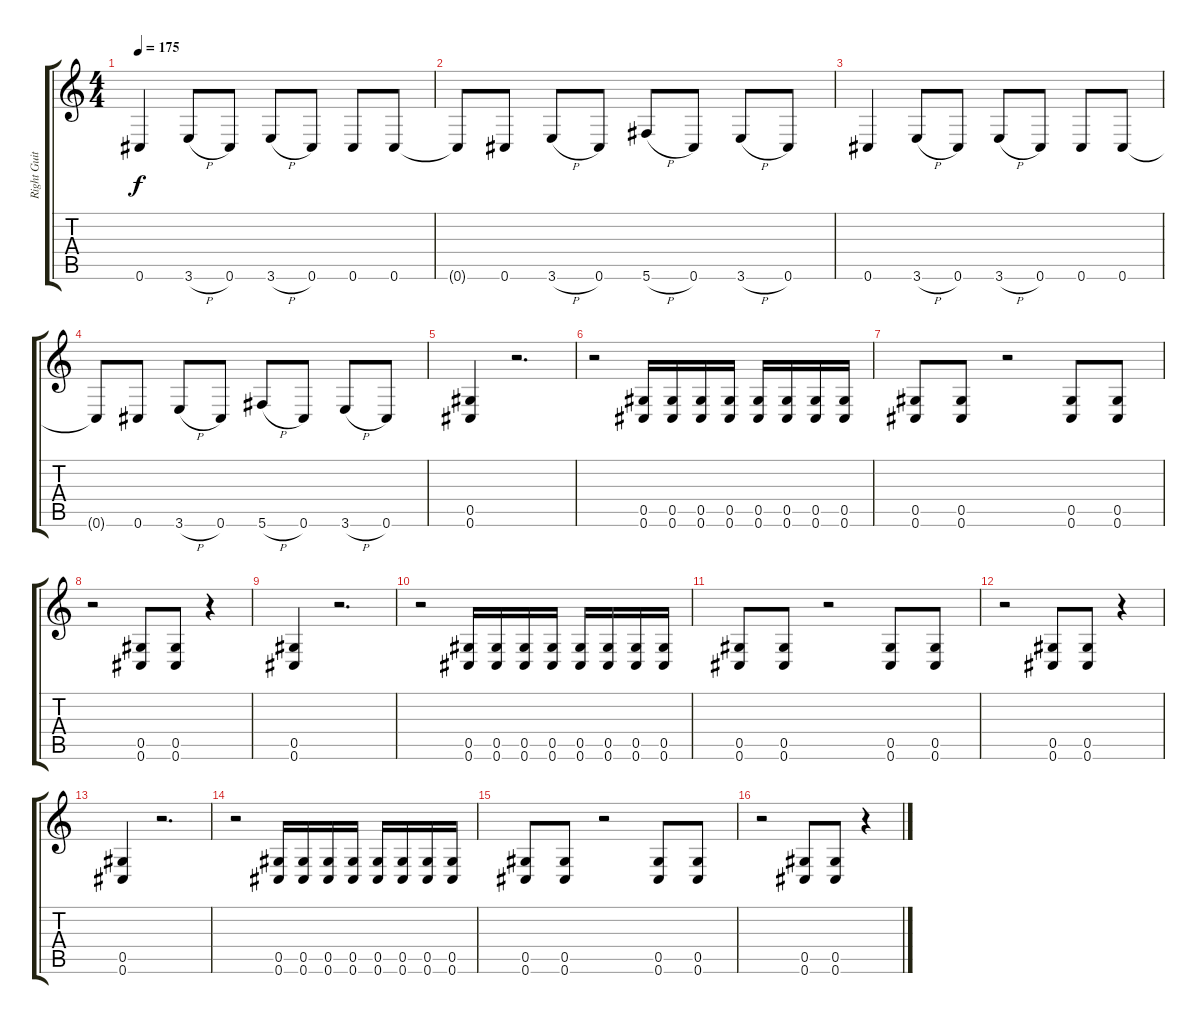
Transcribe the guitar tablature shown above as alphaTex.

\track ("Right Guitar" "Right Guit") {instrument distortionguitar}
\staff {score tabs}
\tuning (Eb4 Bb3 Gb3 Db3 Ab2 Db2) {hide}
\ts (4 4)
\tempo 175
\clef g2
\ks c
0.6.4{dy f} 3.6{h}.8 0.6.8 3.6{h}.8 0.6.8 0.6.8 0.6.8 |
0.6{t}.8 0.6.8 3.6{h}.8 0.6.8 5.6{h}.8 0.6.8 3.6{h}.8 0.6.8 |
0.6.4 3.6{h}.8 0.6.8 3.6{h}.8 0.6.8 0.6.8 0.6.8 |
0.6{t}.8 0.6.8 3.6{h}.8 0.6.8 5.6{h}.8 0.6.8 3.6{h}.8 0.6.8 |
(0.5 0.6).4 r.2{d} |
r.2 (0.5 0.6).16 (0.5 0.6).16 (0.5 0.6).16 (0.5 0.6).16 (0.5 0.6).16 (0.5 0.6).16 (0.5 0.6).16 (0.5 0.6).16 |
(0.5 0.6).8 (0.5 0.6).8 r.2 (0.5 0.6).8 (0.5 0.6).8 |
r.2 (0.5 0.6).8 (0.5 0.6).8 r.4 |
(0.5 0.6).4 r.2{d} |
r.2 (0.5 0.6).16 (0.5 0.6).16 (0.5 0.6).16 (0.5 0.6).16 (0.5 0.6).16 (0.5 0.6).16 (0.5 0.6).16 (0.5 0.6).16 |
(0.5 0.6).8 (0.5 0.6).8 r.2 (0.5 0.6).8 (0.5 0.6).8 |
r.2 (0.5 0.6).8 (0.5 0.6).8 r.4 |
(0.5 0.6).4 r.2{d} |
r.2 (0.5 0.6).16 (0.5 0.6).16 (0.5 0.6).16 (0.5 0.6).16 (0.5 0.6).16 (0.5 0.6).16 (0.5 0.6).16 (0.5 0.6).16 |
(0.5 0.6).8 (0.5 0.6).8 r.2 (0.5 0.6).8 (0.5 0.6).8 |
r.2 (0.5 0.6).8 (0.5 0.6).8 r.4
